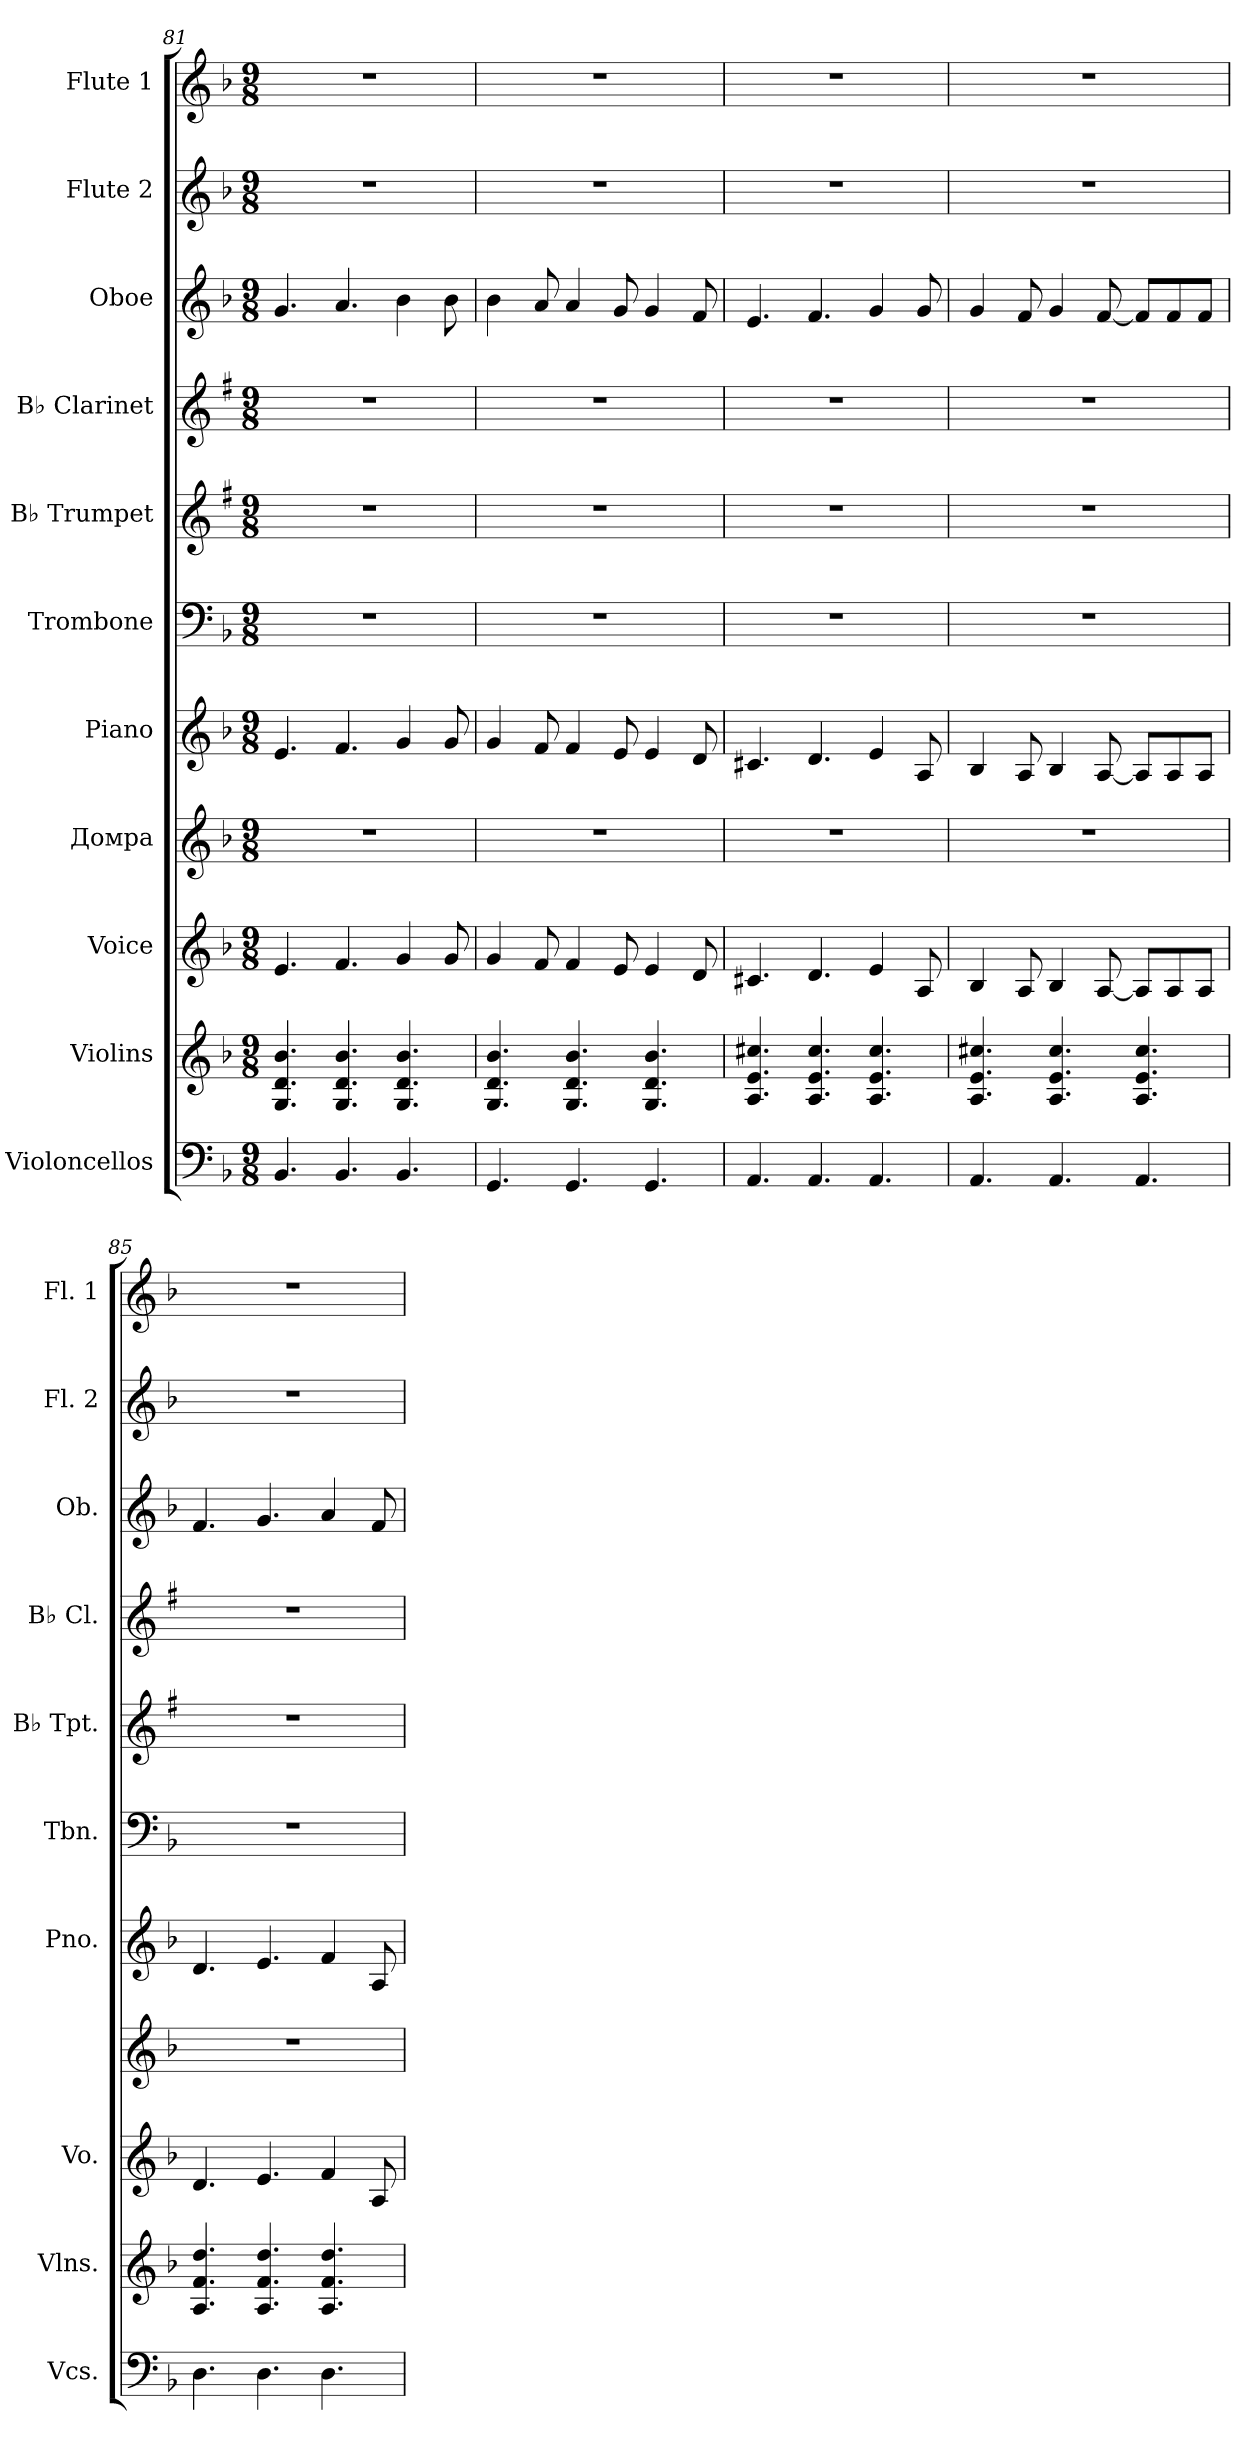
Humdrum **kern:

**kern	**kern	**kern	**kern	**kern	**kern	**kern	**kern	**kern	**kern	**kern
*part11	*part10	*part9	*part8	*part7	*part6	*part5	*part4	*part3	*part2	*part1
*staff11	*staff10	*staff9	*staff8	*staff7	*staff6	*staff5	*staff4	*staff3	*staff2	*staff1
*I"Violoncellos	*I"Violins	*I"Voice	*I"Домра	*I"Piano	*I"Trombone	*I"B♭ Trumpet	*I"B♭ Clarinet	*I"Oboe	*I"Flute 2	*I"Flute 1
*I'Vcs.	*I'Vlns.	*I'Vo.	*	*I'Pno.	*I'Tbn.	*I'B♭ Tpt.	*I'B♭ Cl.	*I'Ob.	*I'Fl. 2	*I'Fl. 1
*clefF4	*clefG2	*clefG2	*clefG2	*clefG2	*clefF4	*clefG2	*clefG2	*clefG2	*clefG2	*clefG2
*	*	*	*	*	*	*ITrd1c2	*ITrd1c2	*	*	*
*k[b-]	*k[b-]	*k[b-]	*k[b-]	*k[b-]	*k[b-]	*k[b-]	*k[b-]	*k[b-]	*k[b-]	*k[b-]
*M9/8	*M9/8	*M9/8	*M9/8	*M9/8	*M9/8	*M9/8	*M9/8	*M9/8	*M9/8	*M9/8
=81	=81	=81	=81	=81	=81	=81	=81	=81	=81	=81
4.BB-/	4.G/ 4.d/ 4.b-/	4.e/	8%9r	4.e/	8%9r	8%9r	8%9r	4.g/	8%9r	8%9r
4.BB-/	4.G/ 4.d/ 4.b-/	4.f/	.	4.f/	.	.	.	4.a/	.	.
4.BB-/	4.G/ 4.d/ 4.b-/	4g/	.	4g/	.	.	.	4b-\	.	.
.	.	8g/	.	8g/	.	.	.	8b-\	.	.
=82	=82	=82	=82	=82	=82	=82	=82	=82	=82	=82
4.GG/	4.G/ 4.d/ 4.b-/	4g/	8%9r	4g/	8%9r	8%9r	8%9r	4b-\	8%9r	8%9r
.	.	8f/	.	8f/	.	.	.	8a/	.	.
4.GG/	4.G/ 4.d/ 4.b-/	4f/	.	4f/	.	.	.	4a/	.	.
.	.	8e/	.	8e/	.	.	.	8g/	.	.
4.GG/	4.G/ 4.d/ 4.b-/	4e/	.	4e/	.	.	.	4g/	.	.
.	.	8d/	.	8d/	.	.	.	8f/	.	.
!!LO:PB:g=z
=83	=83	=83	=83	=83	=83	=83	=83	=83	=83	=83
4.AA/	4.A/ 4.e/ 4.cc#X/	4.c#X/	8%9r	4.c#X/	8%9r	8%9r	8%9r	4.e/	8%9r	8%9r
4.AA/	4.A/ 4.e/ 4.cc#/	4.d/	.	4.d/	.	.	.	4.f/	.	.
4.AA/	4.A/ 4.e/ 4.cc#/	4e/	.	4e/	.	.	.	4g/	.	.
.	.	8A/	.	8A/	.	.	.	8g/	.	.
=84	=84	=84	=84	=84	=84	=84	=84	=84	=84	=84
4.AA/	4.A/ 4.e/ 4.cc#X/	4B-/	8%9r	4B-/	8%9r	8%9r	8%9r	4g/	8%9r	8%9r
.	.	8A/	.	8A/	.	.	.	8f/	.	.
4.AA/	4.A/ 4.e/ 4.cc#/	4B-/	.	4B-/	.	.	.	4g/	.	.
.	.	[8A/	.	[8A/	.	.	.	[8f/	.	.
4.AA/	4.A/ 4.e/ 4.cc#/	8A/L]	.	8A/L]	.	.	.	8f/L]	.	.
.	.	8A/	.	8A/	.	.	.	8f/	.	.
.	.	8A/J	.	8A/J	.	.	.	8f/J	.	.
=85	=85	=85	=85	=85	=85	=85	=85	=85	=85	=85
4.D\	4.A/ 4.f/ 4.dd/	4.d/	8%9r	4.d/	8%9r	8%9r	8%9r	4.f/	8%9r	8%9r
4.D\	4.A/ 4.f/ 4.dd/	4.e/	.	4.e/	.	.	.	4.g/	.	.
4.D\	4.A/ 4.f/ 4.dd/	4f/	.	4f/	.	.	.	4a/	.	.
.	.	8A/	.	8A/	.	.	.	8f/	.	.
=	=	=	=	=	=	=	=	=	=	=
*-	*-	*-	*-	*-	*-	*-	*-	*-	*-	*-
